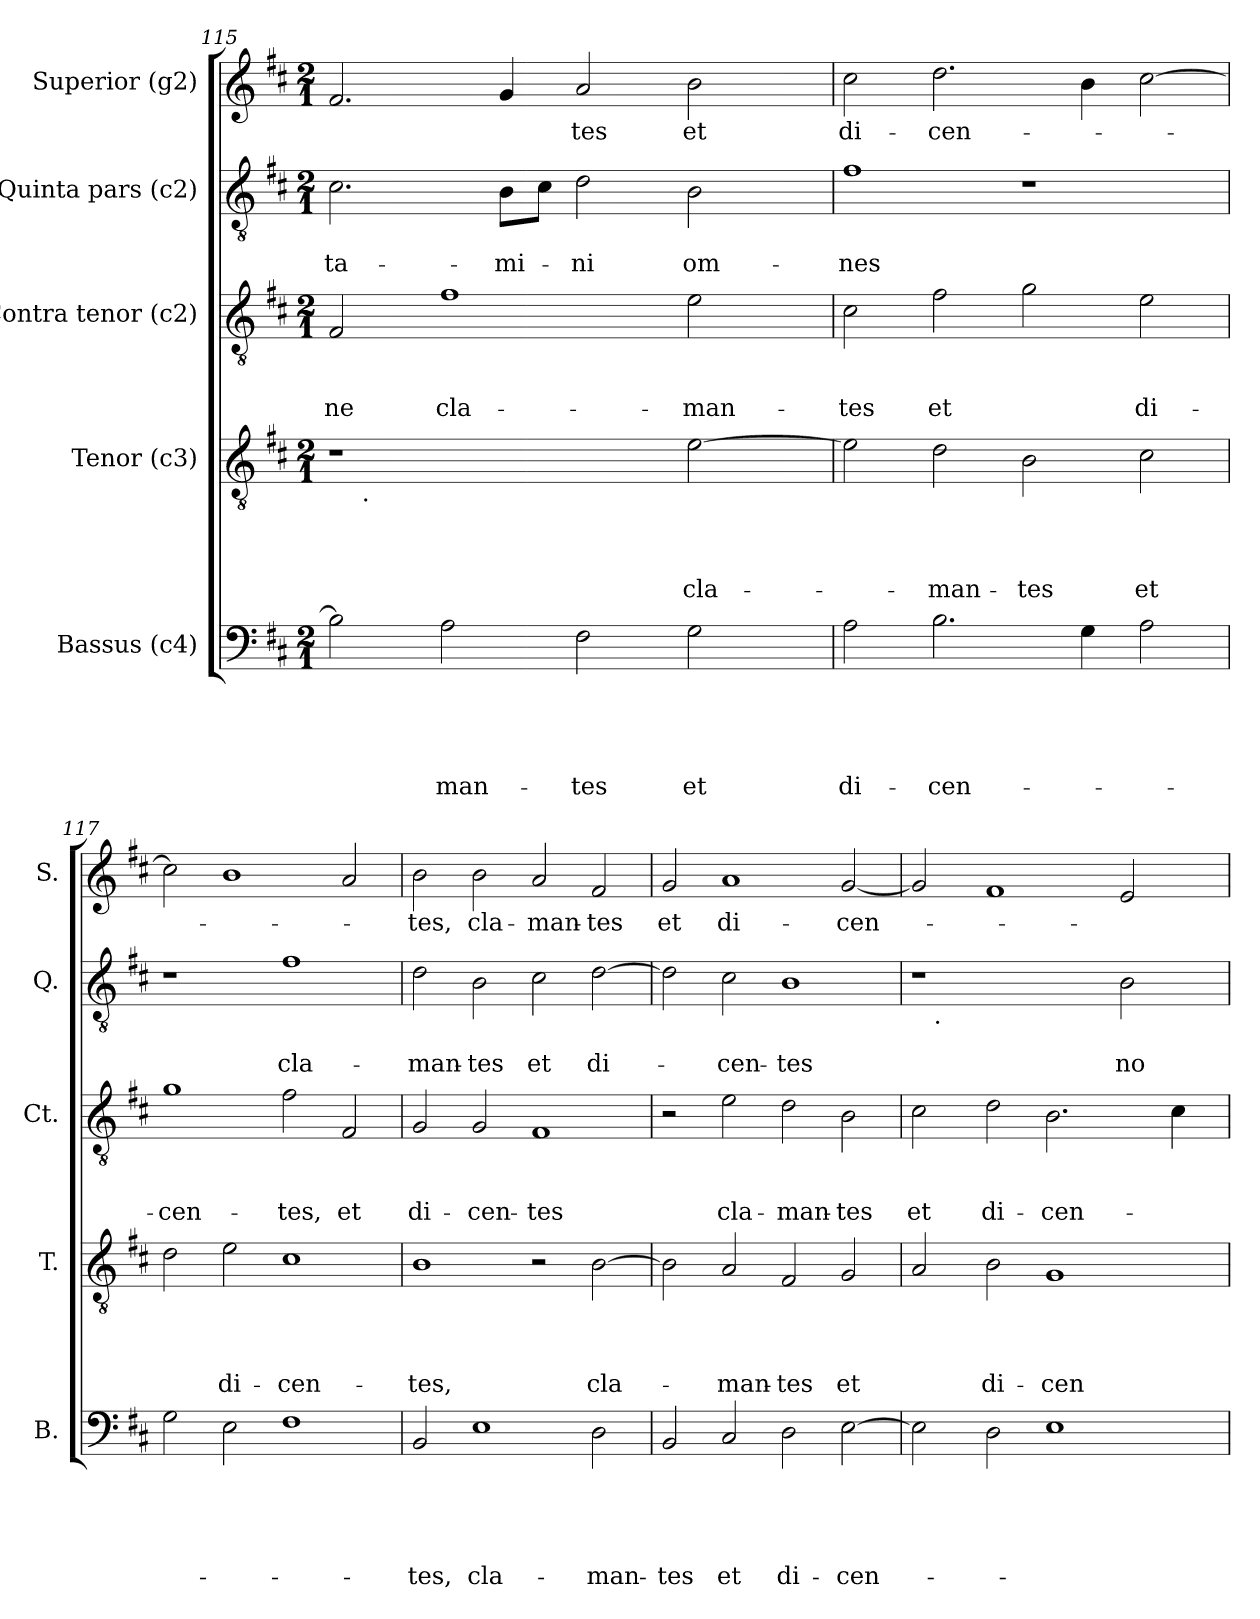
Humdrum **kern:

**kern	**text	**text	**text	**text	**text	**kern	**text	**text	**text	**text	**kern	**text	**text	**text	**kern	**text	**text	**kern	**text
*part5	*part5	*part5	*part5	*part5	*part5	*part4	*part4	*part4	*part4	*part4	*part3	*part3	*part3	*part3	*part2	*part2	*part2	*part1	*part1
*staff5	*staff5	*staff5	*staff5	*staff5	*staff5	*staff4	*staff4	*staff4	*staff4	*staff4	*staff3	*staff3	*staff3	*staff3	*staff2	*staff2	*staff2	*staff1	*staff1
*I"Bassus (c4)	*	*	*	*	*	*I"Tenor (c3)	*	*	*	*	*I"Contra tenor (c2)	*	*	*	*I"Quinta pars (c2)	*	*	*I"Superior (g2)	*
*I'B.	*	*	*	*	*	*I'T.	*	*	*	*	*I'Ct.	*	*	*	*I'Q.	*	*	*I'S.	*
*clefF4	*	*	*	*	*	*clefGv2	*	*	*	*	*clefGv2	*	*	*	*clefGv2	*	*	*clefG2	*
*k[f#c#]	*	*	*	*	*	*k[f#c#]	*	*	*	*	*k[f#c#]	*	*	*	*k[f#c#]	*	*	*k[f#c#]	*
*D:	*	*	*	*	*	*D:	*	*	*	*	*D:	*	*	*	*D:	*	*	*D:	*
*M2/1	*	*	*	*	*	*M2/1	*	*	*	*	*M2/1	*	*	*	*M2/1	*	*	*M2/1	*
=115	=115	=115	=115	=115	=115	=115	=115	=115	=115	=115	=115	=115	=115	=115	=115	=115	=115	=115	=115
!	!	!	!	!	!	!	!	!	!	!	!	!	!	!LO:LY:b	!	!	!LO:LY:b	!	!
*	*	*	*	*	*	*^	*	*	*	*	*	*	*	*	*	*	*	*	*
2B\]	.	.	.	.	.	1r	16.ryy	.	.	.	.	2F#/	.	.	-ne	2.c#\	.	-ta-	2.f#/	.
!	!	!	!	!	!	!	!LO:TX:b:t=.	!	!	!	!	!	!	!	!	!	!	!	!	!
.	.	.	.	.	.	.	1ryy	.	.	.	.	.	.	.	.	.	.	.	.	.
!	!	!	!	!	!LO:LY:b	!	!	!	!	!	!	!	!	!	!LO:LY:b	!	!	!	!	!
2A\	.	.	.	.	-man-	.	.	.	.	.	.	1f#	.	.	cla-	.	.	.	.	.
!	!	!	!	!	!	!	!	!	!	!	!	!	!	!	!	!	!	!LO:LY:b	!	!
.	.	.	.	.	.	.	.	.	.	.	.	.	.	.	.	8B\L	.	-mi-	4g/	.
.	.	.	.	.	.	.	.	.	.	.	.	.	.	.	.	8c#\J	.	.	.	.
!	!	!	!	!	!LO:LY:b	!	!	!	!	!	!	!	!	!	!	!	!	!LO:LY:b	!	!LO:LY:b
2F#\	.	.	.	.	-tes	2ryy	.	.	.	.	.	.	.	.	.	2d\	.	-ni	2a/	-tes
.	.	.	.	.	.	.	2ryy	.	.	.	.	.	.	.	.	.	.	.	.	.
!	!	!	!	!	!LO:LY:b	!	!	!	!	!	!LO:LY:b	!	!	!	!LO:LY:b	!	!	!LO:LY:b	!	!LO:LY:b
2G\	.	.	.	.	et	[>2e\	.	.	.	.	cla-	2e\	.	.	-man-	2B\	.	om-	2b\	et
.	.	.	.	.	.	.	4ryy	.	.	.	.	.	.	.	.	.	.	.	.	.
.	.	.	.	.	.	.	8ryy	.	.	.	.	.	.	.	.	.	.	.	.	.
.	.	.	.	.	.	.	32ryy	.	.	.	.	.	.	.	.	.	.	.	.	.
!!LO:PB:g=z
=116	=116	=116	=116	=116	=116	=116	=116	=116	=116	=116	=116	=116	=116	=116	=116	=116	=116	=116	=116	=116
!	!	!	!	!	!LO:LY:b	!	!	!	!	!	!	!	!	!	!LO:LY:b	!	!	!LO:LY:b	!	!LO:LY:b
*	*	*	*	*	*	*v	*v	*	*	*	*	*	*	*	*	*	*	*	*	*
2A\	.	.	.	.	di-	2e\]	.	.	.	.	2c#\	.	.	-tes	1f#	.	-nes	2cc#\	di-
!	!	!	!	!	!LO:LY:b	!	!	!	!	!LO:LY:b	!	!	!	!LO:LY:b	!	!	!	!	!LO:LY:b
2.B\	.	.	.	.	-cen-	2d\	.	.	.	-man-	2f#\	.	.	et	.	.	.	2.dd\	-cen-
!	!	!	!	!	!	!	!	!	!	!LO:LY:b	!	!	!	!	!	!	!	!	!
.	.	.	.	.	.	2B\	.	.	.	-tes	2g\	.	.	.	1r	.	.	.	.
4G\	.	.	.	.	.	.	.	.	.	.	.	.	.	.	.	.	.	4b\	.
!	!	!	!	!	!	!	!	!	!	!LO:LY:b	!	!	!	!LO:LY:b	!	!	!	!	!
2A\	.	.	.	.	.	2c#\	.	.	.	et	2e\	.	.	di-	.	.	.	[>2cc#\	.
=117	=117	=117	=117	=117	=117	=117	=117	=117	=117	=117	=117	=117	=117	=117	=117	=117	=117	=117	=117
!	!	!	!	!	!	!	!	!	!	!	!	!	!	!LO:LY:b	!	!	!	!	!
2G\	.	.	.	.	.	2d\	.	.	.	.	1g	.	.	-cen-	1r	.	.	2cc#\]	.
!	!	!	!	!	!	!	!	!	!	!LO:LY:b	!	!	!	!	!	!	!	!	!
2E\	.	.	.	.	.	2e\	.	.	.	di-	.	.	.	.	.	.	.	1b	.
!	!	!	!	!	!	!	!	!	!	!LO:LY:b	!	!	!	!LO:LY:b	!	!	!LO:LY:b	!	!
1F#	.	.	.	.	.	1c#	.	.	.	-cen-	2f#\	.	.	-tes,	1f#	.	cla-	.	.
!	!	!	!	!	!	!	!	!	!	!	!	!	!	!LO:LY:b	!	!	!	!	!
.	.	.	.	.	.	.	.	.	.	.	2F#/	.	.	et	.	.	.	2a/	.
=118	=118	=118	=118	=118	=118	=118	=118	=118	=118	=118	=118	=118	=118	=118	=118	=118	=118	=118	=118
!	!	!	!	!	!LO:LY:b	!	!	!	!	!LO:LY:b	!	!	!	!LO:LY:b	!	!	!LO:LY:b	!	!LO:LY:b
2BB/	.	.	.	.	-tes,	1B	.	.	.	-tes,	2G/	.	.	di-	2d\	.	-man-	2b\	-tes,
!	!	!	!	!	!LO:LY:b	!	!	!	!	!	!	!	!	!LO:LY:b	!	!	!LO:LY:b	!	!LO:LY:b
1E	.	.	.	.	cla-	.	.	.	.	.	2G/	.	.	-cen-	2B\	.	-tes	2b\	cla-
!	!	!	!	!	!	!	!	!	!	!	!	!	!	!LO:LY:b	!	!	!LO:LY:b	!	!LO:LY:b
.	.	.	.	.	.	2r	.	.	.	.	1F#	.	.	-tes	2c#\	.	et	2a/	-man-
!	!	!	!	!	!LO:LY:b	!	!	!	!	!LO:LY:b	!	!	!	!	!	!	!LO:LY:b	!	!LO:LY:b
2D\	.	.	.	.	-man-	[<2B\	.	.	.	cla-	.	.	.	.	[<2d\	.	di-	2f#/	-tes
!!LO:LB:g=z
=119	=119	=119	=119	=119	=119	=119	=119	=119	=119	=119	=119	=119	=119	=119	=119	=119	=119	=119	=119
!	!	!	!	!	!LO:LY:b	!	!	!	!	!	!	!	!	!	!	!	!	!	!LO:LY:b
2BB/	.	.	.	.	-tes	2B\]	.	.	.	.	2r	.	.	.	2d\]	.	.	2g/	et
!	!	!	!	!	!LO:LY:b	!	!	!	!	!LO:LY:b	!	!	!	!LO:LY:b	!	!	!LO:LY:b	!	!LO:LY:b
2C#/	.	.	.	.	et	2A/	.	.	.	-man-	2e\	.	.	cla-	2c#\	.	-cen-	1a	di-
!	!	!	!	!	!LO:LY:b	!	!	!	!	!LO:LY:b	!	!	!	!LO:LY:b	!	!	!LO:LY:b	!	!
2D\	.	.	.	.	di-	2F#/	.	.	.	-tes	2d\	.	.	-man-	1B	.	-tes	.	.
!	!	!	!	!	!LO:LY:b	!	!	!	!	!LO:LY:b	!	!	!	!LO:LY:b	!	!	!	!	!LO:LY:b
[>2E\	.	.	.	.	-cen-	2G/	.	.	.	et	2B\	.	.	-tes	.	.	.	[<2g/	-cen-
=120	=120	=120	=120	=120	=120	=120	=120	=120	=120	=120	=120	=120	=120	=120	=120	=120	=120	=120	=120
!	!	!	!	!	!	!	!	!	!	!	!	!	!	!LO:LY:b	!	!	!	!	!
*	*	*	*	*	*	*	*	*	*	*	*	*	*	*	*^	*	*	*	*
2E\]	.	.	.	.	.	2A/	.	.	.	.	2c#\	.	.	et	1r	16.ryy	.	.	2g/]	.
!	!	!	!	!	!	!	!	!	!	!	!	!	!	!	!	!LO:TX:b:t=.	!	!	!	!
.	.	.	.	.	.	.	.	.	.	.	.	.	.	.	.	1ryy	.	.	.	.
!	!	!	!	!	!	!	!	!	!	!LO:LY:b	!	!	!	!LO:LY:b	!	!	!	!	!	!
2D\	.	.	.	.	.	2B\	.	.	.	di-	2d\	.	.	di-	.	.	.	.	1f#	.
!	!	!	!	!	!	!	!	!	!	!LO:LY:b	!	!	!	!LO:LY:b	!	!	!	!	!	!
1E	.	.	.	.	.	1G	.	.	.	-cen-	2.B\	.	.	-cen-	2ryy	.	.	.	.	.
.	.	.	.	.	.	.	.	.	.	.	.	.	.	.	.	2ryy	.	.	.	.
!	!	!	!	!	!	!	!	!	!	!	!	!	!	!	!	!	!	!LO:LY:b	!	!
.	.	.	.	.	.	.	.	.	.	.	.	.	.	.	2B\	.	.	no-	2e/	.
.	.	.	.	.	.	.	.	.	.	.	.	.	.	.	.	4ryy	.	.	.	.
.	.	.	.	.	.	.	.	.	.	.	4c#\	.	.	.	.	.	.	.	.	.
.	.	.	.	.	.	.	.	.	.	.	.	.	.	.	.	8ryy	.	.	.	.
.	.	.	.	.	.	.	.	.	.	.	.	.	.	.	.	32ryy	.	.	.	.
*	*	*	*	*	*	*	*	*	*	*	*	*	*	*	*v	*v	*	*	*	*
=	=	=	=	=	=	=	=	=	=	=	=	=	=	=	=	=	=	=	=
*-	*-	*-	*-	*-	*-	*-	*-	*-	*-	*-	*-	*-	*-	*-	*-	*-	*-	*-	*-
